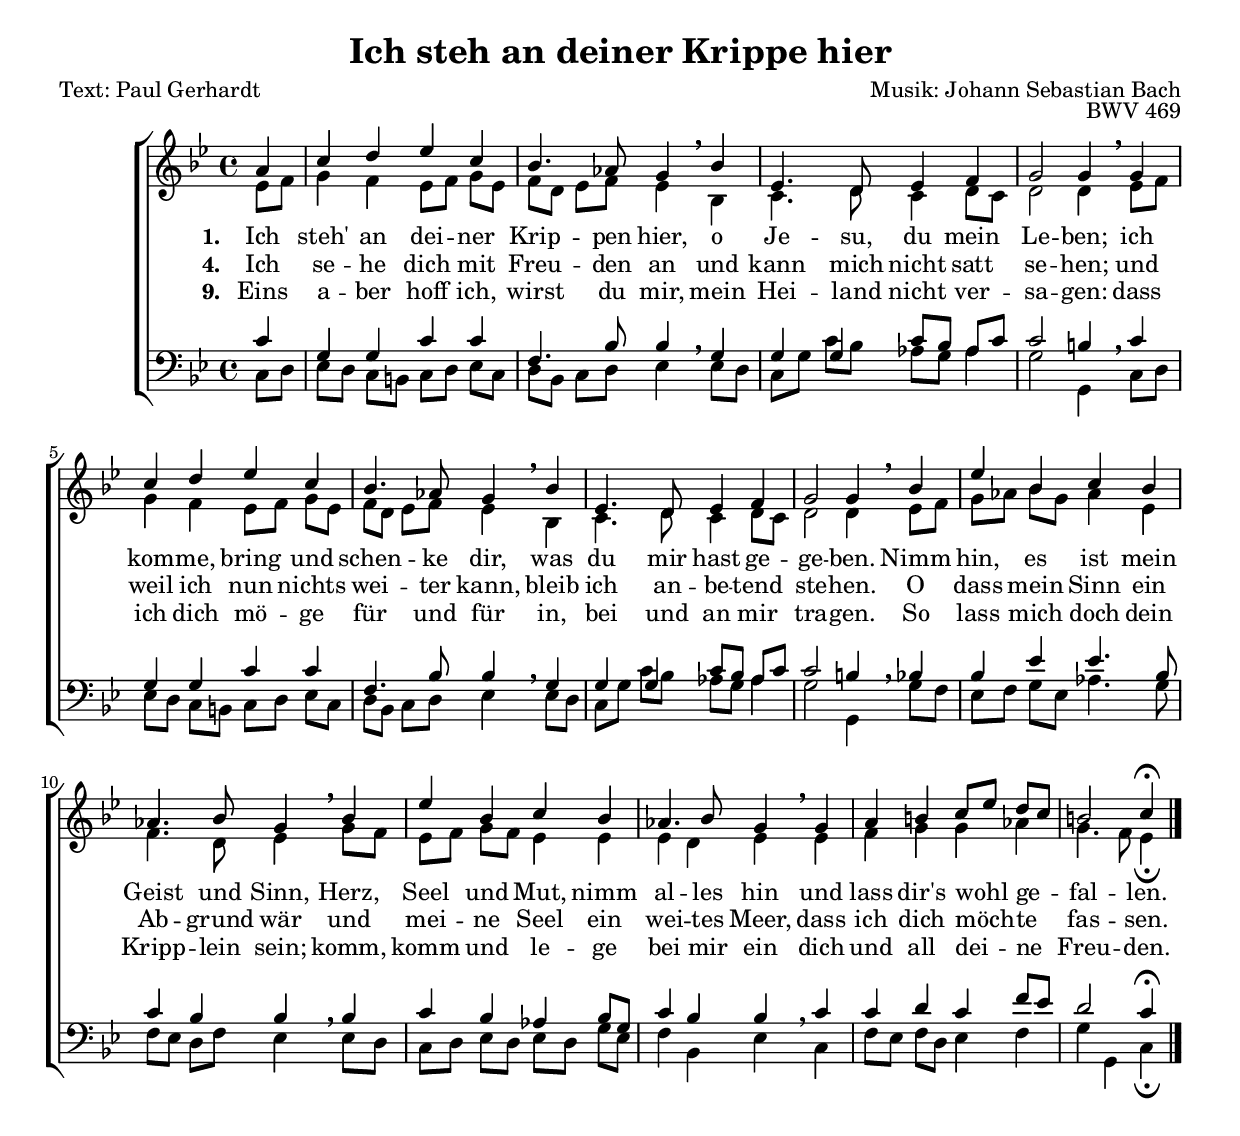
\version "2.12.3"
\include "deutsch.ly"


snotes = \relative c'' {
  \partial 4
  a4
  c d es c
  b4. as8 g4 \breathe b
  es,4. d8 es4 f
  g2 g4 \breathe g
  c d es c
  b4. as8 g4 \breathe b
  es,4. d8 es4 f
  g2 g4 \breathe b
  es b c b
  as4. b8 g4 \breathe b
  es b c b
  as4. b8 g4 \breathe g
  a h c8[ es] d[ c]
  \partial 2.
  h2 c4\fermata
  \bar "|."
}

anotes = \relative c' {
  \partial 4
  es8[ f]
  g4 f es8[ f] g[ es]
  f[ d] es[ f] es4 \breathe b
  c4. d8 c4 d8[ c]
  d2 d4 \breathe es8[ f]
  g4 f es8[ f] g[ es]
  f[ d] es[ f] es4 \breathe b
  c4. d8 c4 d8[ c]
  d2 d4 \breathe es8[ f]
  g[ as] b[ g] as4 es
  f4. d8 es4 \breathe g8[ f]
  es[ f] g[ f] es4 es
  es d es \breathe es
  f g g as
  \partial 2.
  g4. f8 es4\fermata
}

tnotes = \relative c' {
  \partial 4
  c4
  g g c c
  f,4. b8 b4 \breathe g
  g g c8[ b] as[ c]
  c2 h4 \breathe c
  g g c c
  f,4. b8 b4 \breathe g
  g g c8[ b] as[ c]
  c2 h4 \breathe b
  b es es4. b8
  c4 b b \breathe b
  c b as b8[ g]
  c4 b b \breathe c
  c d c f8[ es]
  \partial 2.
  d2 c4 \fermata
}

bnotes = \relative c {
  \partial 4
  \repeat unfold 2 {
    c8[ d]
    es[ d] c[ h] c[ d] es[ c]
    d[ b] c[ d] es4 \breathe es8[ d]
    c[ g'] c[ b] as[ g] as4
    g2 g,4 \breathe }
  g'8[ f]
  es[ f] g[ es] as4. g8
  f8[ es] d[ f] es4 \breathe es8[ d]
  c[ d] es[ d] es[ d] g[ es]
  f4 b, es c
  f8[ es] f[ d] es4 f
  \partial 2.
  g g, c\fermata
}

choraltextone = \lyricmode {
  \set stanza = #"1. "
  Ich steh' an dei -- ner Krip -- pen hier,
  o Je -- su, du mein Le -- ben;
  ich kom -- me, bring und schen -- ke dir,
  was du mir hast ge -- ge -- ben.
  Nimm hin, es ist mein Geist und Sinn,
  Herz, Seel und Mut, nimm al -- les hin
  und lass dir's wohl ge -- fal -- len.
}

choraltextfour = \lyricmode {
  \set stanza = #"4. "
  Ich se -- he dich mit Freu -- den an
  und kann mich nicht satt se -- hen;
  und weil ich nun nichts wei -- ter kann,
  bleib ich an -- be -- tend ste -- hen.
  O dass mein Sinn ein Ab -- grund wär
  und mei -- ne Seel ein wei -- tes Meer,
  dass ich dich möch -- te fas -- sen.
}

choraltextnine = \lyricmode {
  \set stanza = #"9. "
  Eins a -- ber hoff ich, wirst du mir,
  mein Hei -- land nicht ver -- sa -- gen:
  dass ich dich mö -- ge für und für
  in, bei und an mir tra -- gen.
  So lass mich doch dein Kripp -- lein sein;
  komm, komm und le -- ge bei mir ein
  dich und all dei -- ne Freu -- den.
}

spart = {
  \new Staff <<
    \new Voice = "s" {
      \key g \minor
      \autoBeamOff
      \snotes
    }
    \new Lyrics \lyricsto "s" \choraltextone
    \new Lyrics \lyricsto "s" \choraltextfour
    \new Lyrics \lyricsto "s" \choraltextnine
  >>
  
}



\bookpart {
  
  \header {
    title = "Ich steh an deiner Krippe hier"
    composer = "Musik: Johann Sebastian Bach"
    poet = "Text: Paul Gerhardt"
    opus = "BWV 469"
  }
  
  #(set-global-staff-size 19)

  \score {
    \new ChoirStaff <<
      \new Staff <<
        \key g \minor
        \new Voice = "s" {
          \autoBeamOff
          \voiceOne
          \snotes
        }
        \new Voice = "a" {
          \autoBeamOff
          \voiceTwo
          \anotes
        }
        \new Lyrics \lyricsto "s" \choraltextone
        \new Lyrics \lyricsto "s" \choraltextfour
        \new Lyrics \lyricsto "s" \choraltextnine
      >>
      
      \new Staff <<
        \key g \minor
        \clef bass
        \new Voice = "t" {
          
          \autoBeamOff
          \voiceOne
          \tnotes
        }
        
        \new Voice = "b" {
          \autoBeamOff
          \voiceTwo
          \bnotes
        }
      >>
      
    >>
  }
}
          
  

  
